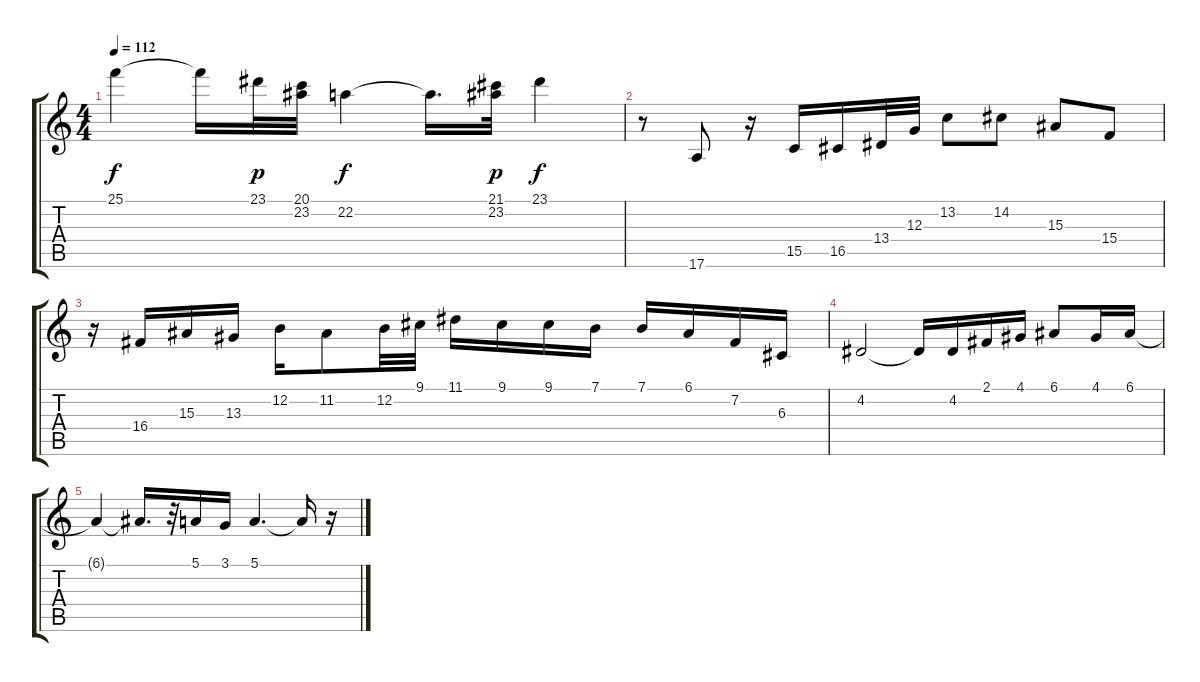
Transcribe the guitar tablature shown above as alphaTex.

\track "" {instrument stringensemble1}
\staff {score tabs}
\tuning (E4 B3 G3 D3 A2 E2) {hide}
\ts (4 4)
\tempo 112
\clef g2
\ks c
25.1.4{dy f} 25.1{t}.16 23.1.32{dy p} (20.1 23.2).32 22.2.4{dy f} 22.2{t}.16{d} (21.1 23.2).32{dy p} 23.1.4{dy f} |
r.8 17.6.8 r.16 15.5.16 16.5.16 13.4.32 12.3.32 13.2.8 14.2.8 15.3.8 15.4.8 |
r.16 16.4.16 15.3.16 13.3.16 12.2.16 11.2.8 12.2.32 9.1.32 11.1.16 9.1.16 9.1.16 7.1.16 7.1.16 6.1.16 7.2.16 6.3.16 |
4.2.2 4.2{t}.16 4.2.16 2.1.16 4.1.16 6.1.8 4.1.16 6.1.16 |
6.1{t}.4 6.1{t}.16{d} r.32 5.1.16 3.1.16 5.1.4{d} 5.1{t}.16 r.16
